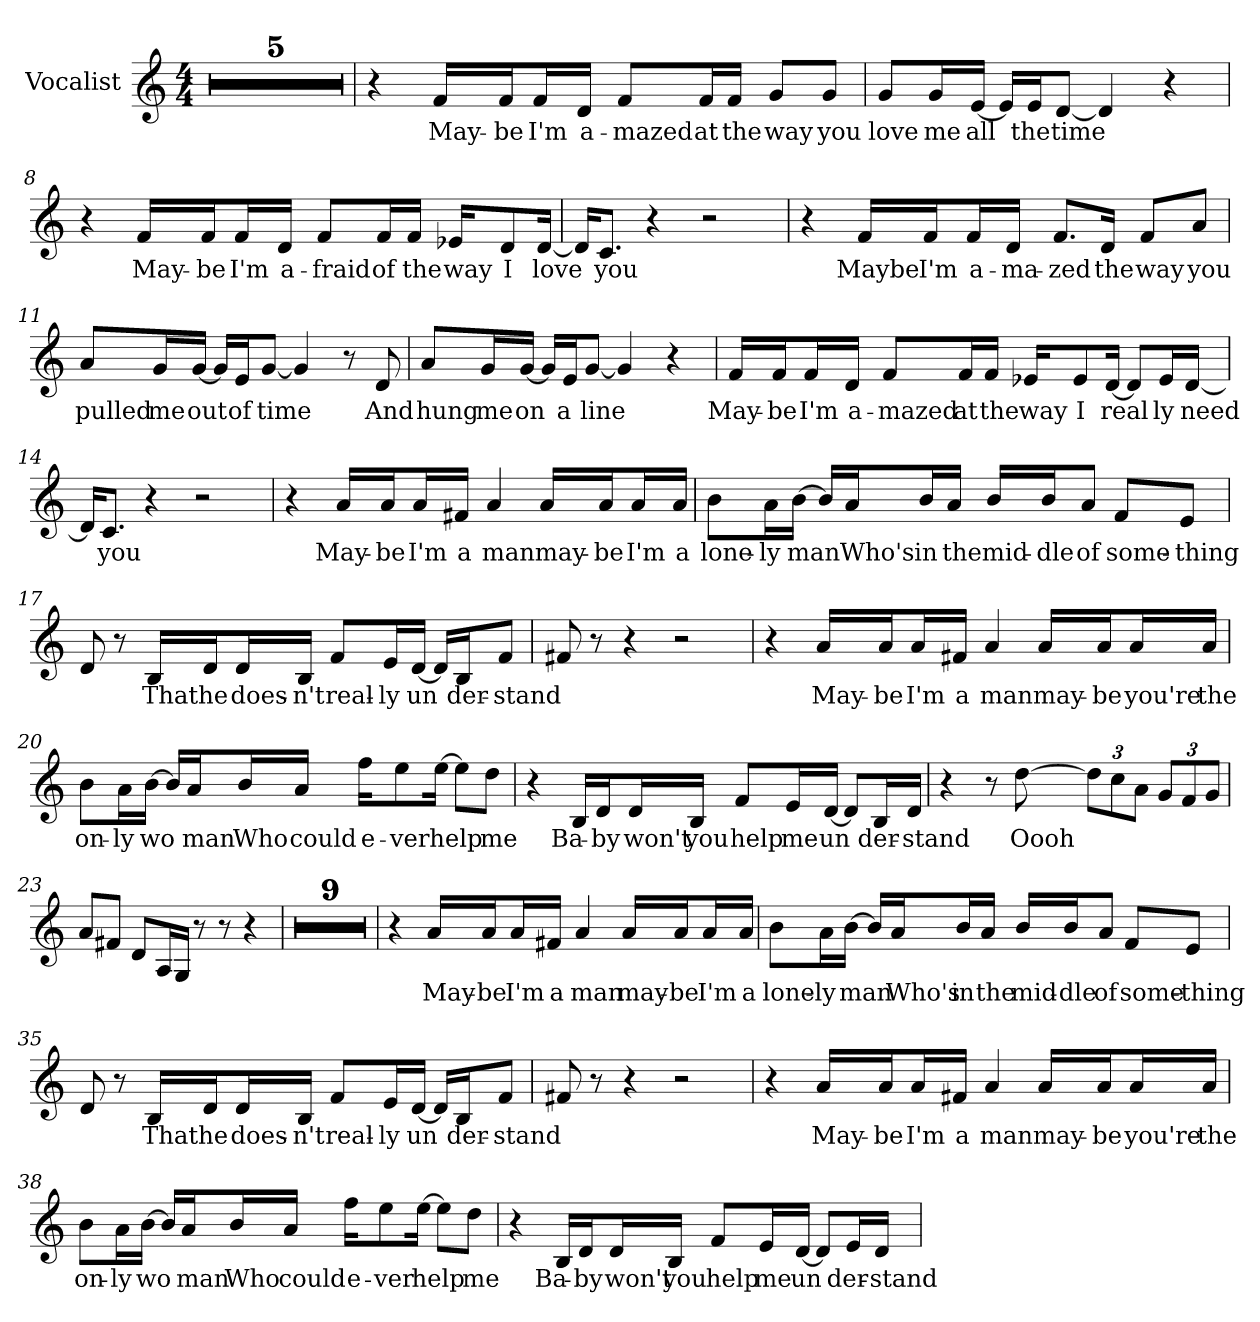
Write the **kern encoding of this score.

**kern	**text
*part1	*part1
*staff1	*staff1
*I"Vocalist	*
*clefG2	*
*M4/4	*
=1	=1
*clefG2	*
*M4/4	*
1r	.
=2	=2
1r	.
=3	=3
1r	.
=4	=4
1r	.
=5	=5
1r	.
=6	=6
4r	.
16f/LL	May-
16f/J	-be
16f/L	I'm
16d/JJ	a-
8f/L	-mazed
16f/L	at
16f/JJ	the
8g/L	way
8g/J	you
=7	=7
8g/L	love
16g/L	me
[16e/JJ	all
16e/LL]	_
16e/J	the
[8d/J	time
4d]	_
4r	.
=8	=8
4r	.
16f/LL	May-
16f/J	-be
16f/L	I'm
16d/JJ	a-
8f/L	-fraid
16f/L	of
16f/JJ	the
16e-X/KL	way
8d/	I
[16d/Jk	love
=9	=9
16d/KL]	_
8.c/J	you
4r	.
2r	.
=10	=10
4r	.
16f/LL	Maybe
16f/J	I'm
16f/L	a-
16d/JJ	-ma-
8.f/L	-zed
16d/Jk	the
8f/L	way
8a/J	you
=11	=11
8a/L	pulled
16g/L	me
[16g/JJ	out
16g/LL]	_
16e/J	of
[8g/J	time
4g]	_
8r	.
8d	And
=12	=12
8a/L	hung
16g/L	me
[16g/JJ	on
16g/LL]	_
16e/J	a
[8g/J	line
4g]	_
4r	.
=13	=13
16f/LL	May-
16f/J	-be
16f/L	I'm
16d/JJ	a-
8f/L	-mazed
16f/L	at
16f/JJ	the
16e-X/KL	way
8e-/	I
[16d/Jk	real-
8d/L]	_
16e-/L	-ly
[16d/JJ	need
=14	=14
16d/KL]	_
8.c/J	you
4r	.
2r	.
=15	=15
4r	.
16a/LL	May-
16a/J	-be
16a/L	I'm
16f#X/JJ	a
4a	man
16a/LL	may-
16a/J	-be
16a/L	I'm
16a/JJ	a
=16	=16
8b\L	lone-
16a\L	-ly
[16b\JJ	man
16b/LL]	_
16a/J	Who's
16b/L	in
16a/JJ	the
16b/LL	mid-
16b/J	-dle
8a/J	of
8f/L	some-
8e/J	-thing
=17	=17
8d	_
8r	.
16B/LL	That
16d/J	he
16d/L	does-
16B/JJ	-n't
8f/L	real-
16e/L	-ly
[16d/JJ	un-
16d/LL]	_
16B/J	-der-
8f/J	-stand
=18	=18
8f#X	_
8r	.
4r	.
2r	.
=19	=19
4r	.
16a/LL	May-
16a/J	-be
16a/L	I'm
16f#X/JJ	a
4a	man
16a/LL	may-
16a/J	-be
16a/L	you're
16a/JJ	the
=20	=20
8b\L	on-
16a\L	-ly
[16b\JJ	wo-
16b/LL]	_
16a/J	-man
16b/L	Who
16a/JJ	could
16ff\KL	e-
8ee\	-ver
[16ee\Jk	help
8ee\L]	_
8dd\J	me
=21	=21
4r	.
16B/LL	Ba-
16d/J	-by
16d/L	won't
16B/JJ	you
8f/L	help
16e/L	me
[16d/JJ	un-
8d/L]	_
16B/L	-der-
16d/JJ	-stand
=22	=22
4r	.
8r	.
[8dd	Oooh
12dd\L]	_
12cc\	_
12a\J	_
12g/L	_
12f/	_
12g/J	_
=23	=23
8a/L	_
8f#X/J	_
8d/L	_
16A/L	_
16G/JJ	_
8r	.
8r	.
4r	.
=24	=24
1r	.
=25	=25
1r	.
=26	=26
1r	.
=27	=27
1r	.
=28	=28
1r	.
=29	=29
1r	.
=30	=30
1r	.
=31	=31
1r	.
=32	=32
1r	.
=33	=33
4r	.
16a/LL	May-
16a/J	-be
16a/L	I'm
16f#X/JJ	a
4a	man
16a/LL	may-
16a/J	-be
16a/L	I'm
16a/JJ	a
=34	=34
8b\L	lone-
16a\L	-ly
[16b\JJ	man
16b/LL]	_
16a/J	Who's
16b/L	in
16a/JJ	the
16b/LL	mid-
16b/J	-dle
8a/J	of
8f/L	some-
8e/J	-thing
=35	=35
8d	_
8r	.
16B/LL	That
16d/J	he
16d/L	does-
16B/JJ	-n't
8f/L	real-
16e/L	-ly
[16d/JJ	un-
16d/LL]	_
16B/J	-der-
8f/J	-stand
=36	=36
8f#X	_
8r	.
4r	.
2r	.
=37	=37
4r	.
16a/LL	May-
16a/J	-be
16a/L	I'm
16f#X/JJ	a
4a	man
16a/LL	may-
16a/J	-be
16a/L	you're
16a/JJ	the
=38	=38
8b\L	on-
16a\L	-ly
[16b\JJ	wo-
16b/LL]	_
16a/J	-man
16b/L	Who
16a/JJ	could
16ff\KL	e-
8ee\	-ver
[16ee\Jk	help
8ee\L]	_
8dd\J	me
=39	=39
4r	.
16B/LL	Ba-
16d/J	-by
16d/L	won't
16B/JJ	you
8f/L	help
16e/L	me
[16d/JJ	un-
8d/L]	_
16e/L	-der-
16d/JJ	-stand
=	=
*-	*-
